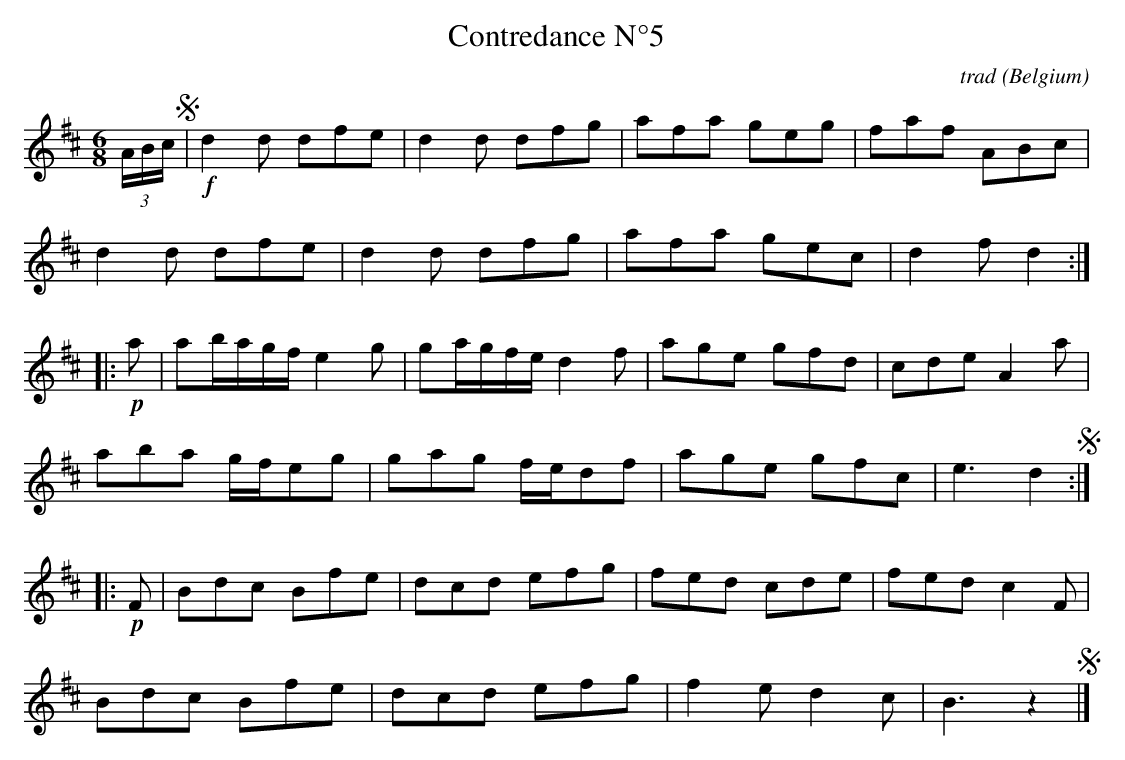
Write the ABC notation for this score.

X:1
T:Contredance N°5
C:trad
O:Belgium
M:6/8
L:1/8
K:Dmaj
(3A/2B/2c/2 !segno!|!f!d2d dfe|d2d dfg|afa geg|faf ABc|
d2d dfe|d2d dfg|afa gec|d2f d2:|
|:!p!a|ab/2a/2g/2f/2 e2g|ga/2g/2f/2e/2 d2f|age gfd|cde A2a|
aba g/2f/2eg|gag f/2e/2df|age gfc|e3 d2 !segno!:|
|:!p!F|Bdc Bfe|dcd efg|fed cde|fed c2F|
Bdc Bfe|dcd efg|f2e d2c|B3 z2 !segno!|]
